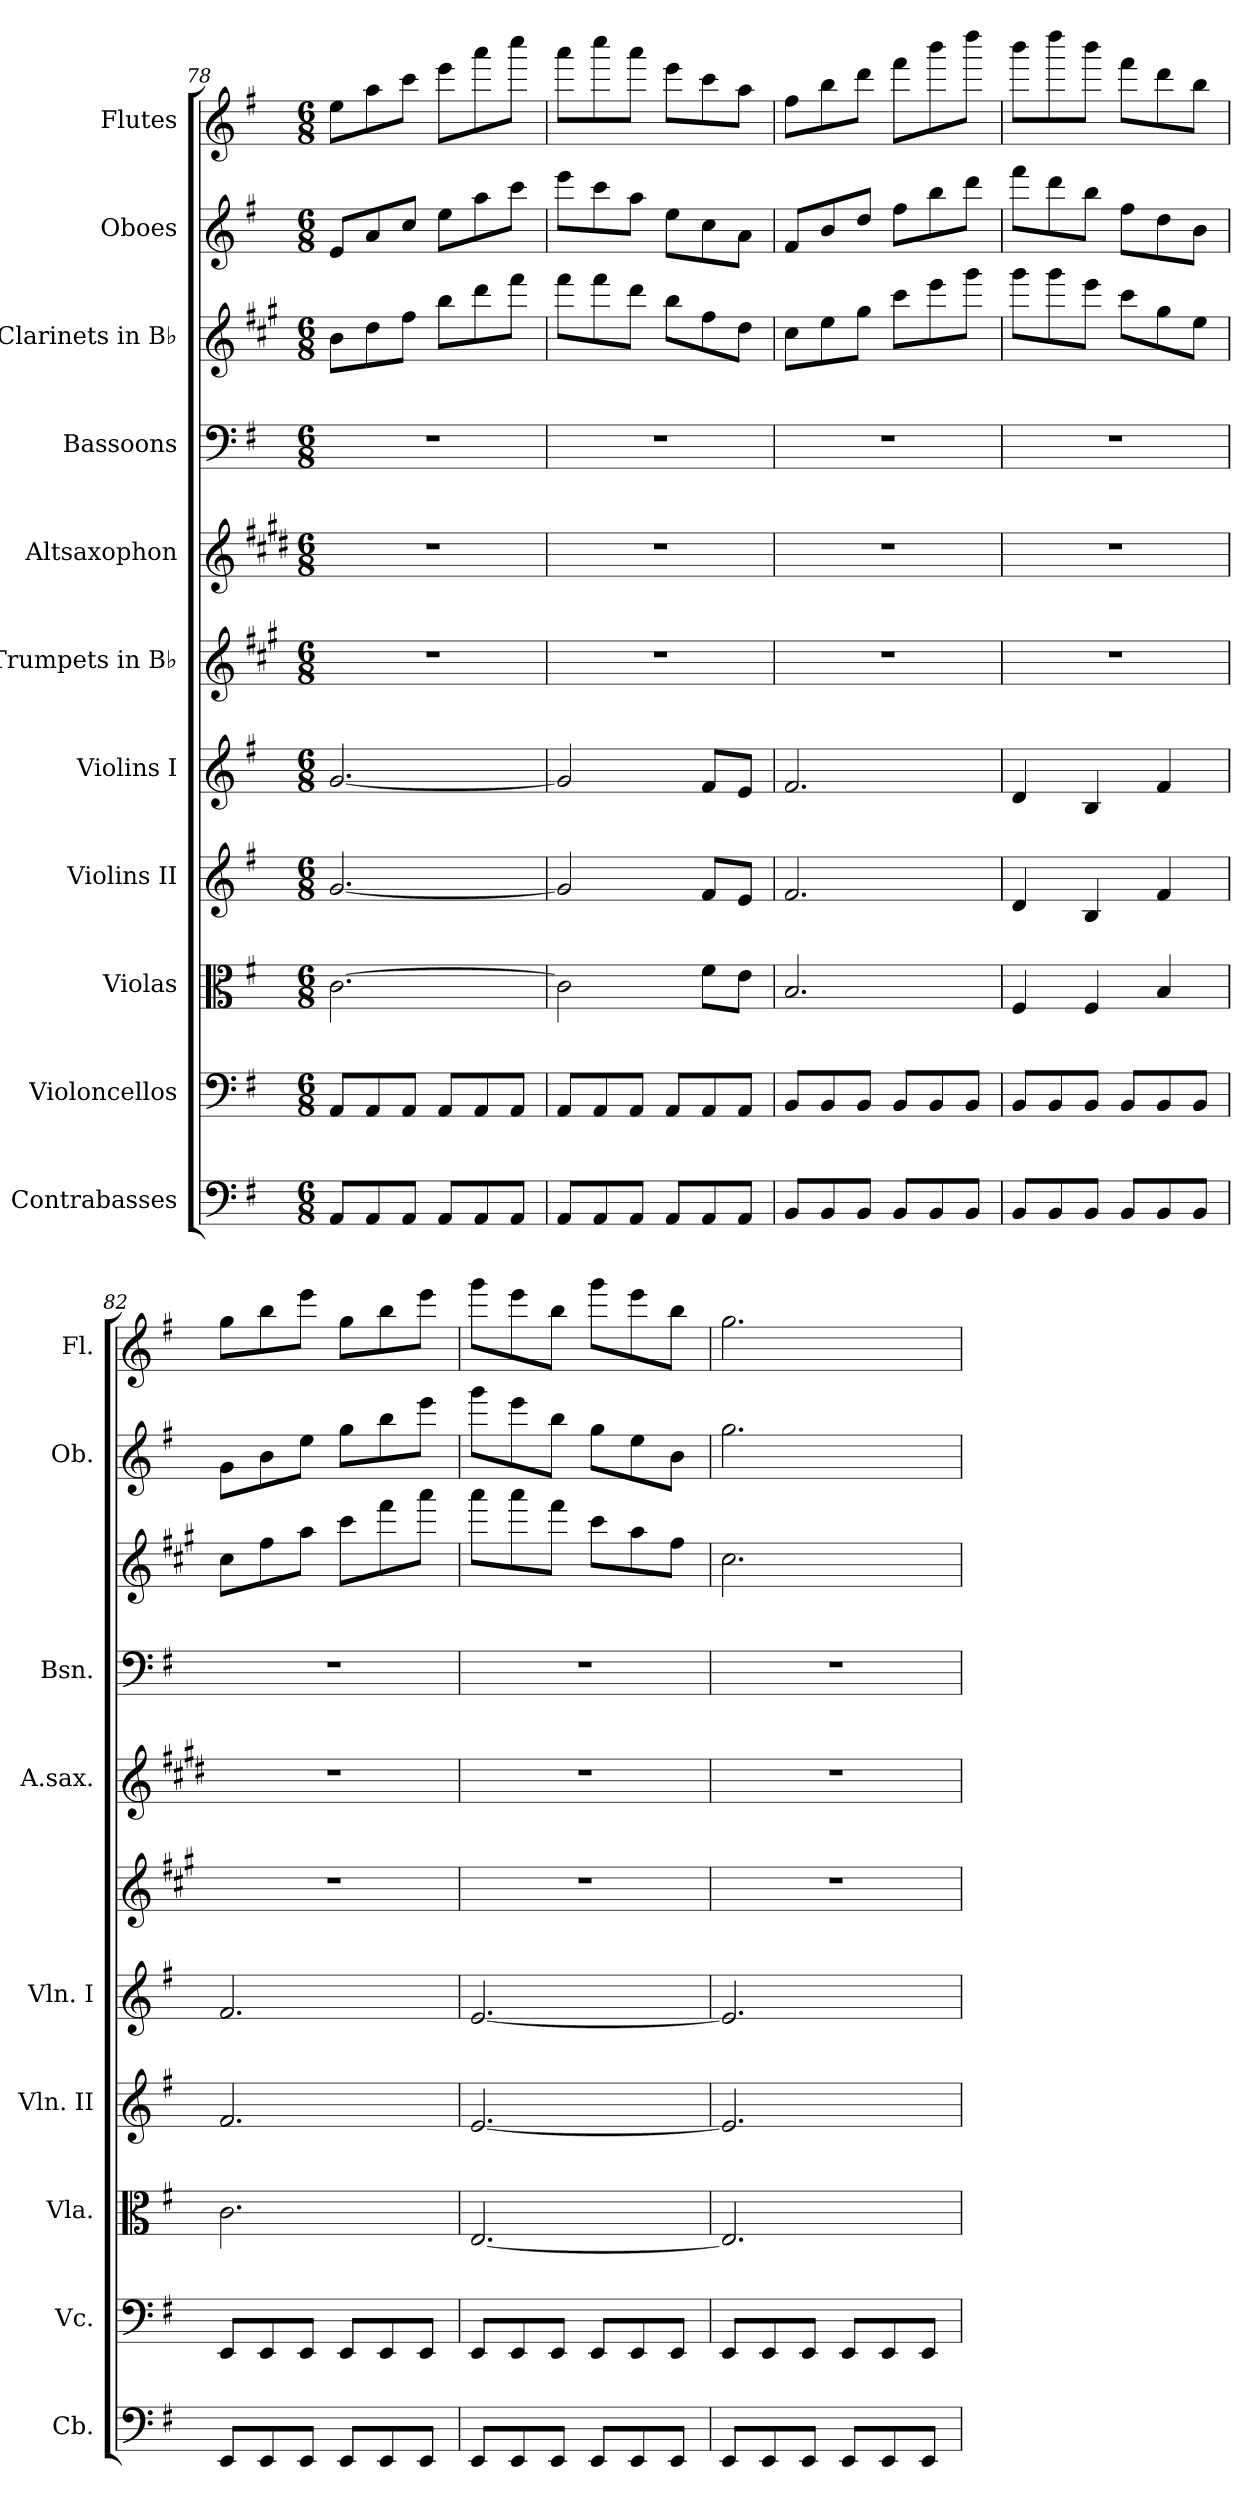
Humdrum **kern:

**kern	**kern	**kern	**kern	**kern	**kern	**kern	**kern	**kern	**kern	**kern
*part11	*part10	*part9	*part8	*part7	*part6	*part5	*part4	*part3	*part2	*part1
*staff11	*staff10	*staff9	*staff8	*staff7	*staff6	*staff5	*staff4	*staff3	*staff2	*staff1
*I"Contrabasses	*I"Violoncellos	*I"Violas	*I"Violins II	*I"Violins I	*I"Trumpets in B♭	*I"Altsaxophon	*I"Bassoons	*I"Clarinets in B♭	*I"Oboes	*I"Flutes
*I'Cb.	*I'Vc.	*I'Vla.	*I'Vln. II	*I'Vln. I	*	*I'A.sax.	*I'Bsn.	*	*I'Ob.	*I'Fl.
*clefF4	*clefF4	*clefC3	*clefG2	*clefG2	*clefG2	*clefG2	*clefF4	*clefG2	*clefG2	*clefG2
*ITrd7c12	*	*	*	*	*ITrd1c2	*ITrd5c9	*	*ITrd1c2	*	*
*k[f#]	*k[f#]	*k[f#]	*k[f#]	*k[f#]	*k[f#]	*k[f#]	*k[f#]	*k[f#]	*k[f#]	*k[f#]
*M6/8	*M6/8	*M6/8	*M6/8	*M6/8	*M6/8	*M6/8	*M6/8	*M6/8	*M6/8	*M6/8
=78	=78	=78	=78	=78	=78	=78	=78	=78	=78	=78
8AAA/L	8AA/L	[2.c\	[2.g/	[2.g/	2.r	2.r	2.r	8a\L	8e/L	8ee\L
8AAA/	8AA/	.	.	.	.	.	.	8cc\	8a/	8aa\
8AAA/J	8AA/J	.	.	.	.	.	.	8ee\J	8cc/J	8ccc\J
8AAA/L	8AA/L	.	.	.	.	.	.	8aa\L	8ee\L	8eee\L
8AAA/	8AA/	.	.	.	.	.	.	8ccc\	8aa\	8aaa\
8AAA/J	8AA/J	.	.	.	.	.	.	8eee\J	8ccc\J	8cccc\J
=79	=79	=79	=79	=79	=79	=79	=79	=79	=79	=79
8AAA/L	8AA/L	2c\]	2g/]	2g/]	2.r	2.r	2.r	8eee\L	8eee\L	8aaa\L
8AAA/	8AA/	.	.	.	.	.	.	8eee\	8ccc\	8cccc\
8AAA/J	8AA/J	.	.	.	.	.	.	8ccc\J	8aa\J	8aaa\J
8AAA/L	8AA/L	.	.	.	.	.	.	8aa\L	8ee\L	8eee\L
8AAA/	8AA/	8f#\L	8f#/L	8f#/L	.	.	.	8ee\	8cc\	8ccc\
8AAA/J	8AA/J	8e\J	8e/J	8e/J	.	.	.	8cc\J	8a\J	8aa\J
=80	=80	=80	=80	=80	=80	=80	=80	=80	=80	=80
8BBB/L	8BB/L	2.B/	2.f#/	2.f#/	2.r	2.r	2.r	8b\L	8f#/L	8ff#\L
8BBB/	8BB/	.	.	.	.	.	.	8dd\	8b/	8bb\
8BBB/J	8BB/J	.	.	.	.	.	.	8ff#\J	8dd/J	8ddd\J
8BBB/L	8BB/L	.	.	.	.	.	.	8bb\L	8ff#\L	8fff#\L
8BBB/	8BB/	.	.	.	.	.	.	8ddd\	8bb\	8bbb\
8BBB/J	8BB/J	.	.	.	.	.	.	8fff#\J	8ddd\J	8dddd\J
=81	=81	=81	=81	=81	=81	=81	=81	=81	=81	=81
8BBB/L	8BB/L	4F#/	4d/	4d/	2.r	2.r	2.r	8fff#\L	8fff#\L	8bbb\L
8BBB/	8BB/	.	.	.	.	.	.	8fff#\	8ddd\	8dddd\
8BBB/J	8BB/J	4F#/	4B/	4B/	.	.	.	8ddd\J	8bb\J	8bbb\J
8BBB/L	8BB/L	.	.	.	.	.	.	8bb\L	8ff#\L	8fff#\L
8BBB/	8BB/	4B/	4f#/	4f#/	.	.	.	8ff#\	8dd\	8ddd\
8BBB/J	8BB/J	.	.	.	.	.	.	8dd\J	8b\J	8bb\J
!!LO:PB:g=z
=82	=82	=82	=82	=82	=82	=82	=82	=82	=82	=82
8EEE/L	8EE/L	2.c\	2.f#/	2.f#/	2.r	2.r	2.r	8b\L	8g\L	8gg\L
8EEE/	8EE/	.	.	.	.	.	.	8ee\	8b\	8bb\
8EEE/J	8EE/J	.	.	.	.	.	.	8gg\J	8ee\J	8eee\J
8EEE/L	8EE/L	.	.	.	.	.	.	8bb\L	8gg\L	8gg\L
8EEE/	8EE/	.	.	.	.	.	.	8eee\	8bb\	8bb\
8EEE/J	8EE/J	.	.	.	.	.	.	8ggg\J	8eee\J	8eee\J
=83	=83	=83	=83	=83	=83	=83	=83	=83	=83	=83
8EEE/L	8EE/L	[2.E/	[2.e/	[2.e/	2.r	2.r	2.r	8ggg\L	8ggg\L	8ggg\L
8EEE/	8EE/	.	.	.	.	.	.	8ggg\	8eee\	8eee\
8EEE/J	8EE/J	.	.	.	.	.	.	8eee\J	8bb\J	8bb\J
8EEE/L	8EE/L	.	.	.	.	.	.	8bb\L	8gg\L	8ggg\L
8EEE/	8EE/	.	.	.	.	.	.	8gg\	8ee\	8eee\
8EEE/J	8EE/J	.	.	.	.	.	.	8ee\J	8b\J	8bb\J
=84	=84	=84	=84	=84	=84	=84	=84	=84	=84	=84
8EEE/L	8EE/L	2.E/]	2.e/]	2.e/]	2.r	2.r	2.r	2.b\	2.gg\	2.gg\
8EEE/	8EE/	.	.	.	.	.	.	.	.	.
8EEE/J	8EE/J	.	.	.	.	.	.	.	.	.
8EEE/L	8EE/L	.	.	.	.	.	.	.	.	.
8EEE/	8EE/	.	.	.	.	.	.	.	.	.
8EEE/J	8EE/J	.	.	.	.	.	.	.	.	.
=	=	=	=	=	=	=	=	=	=	=
*-	*-	*-	*-	*-	*-	*-	*-	*-	*-	*-
